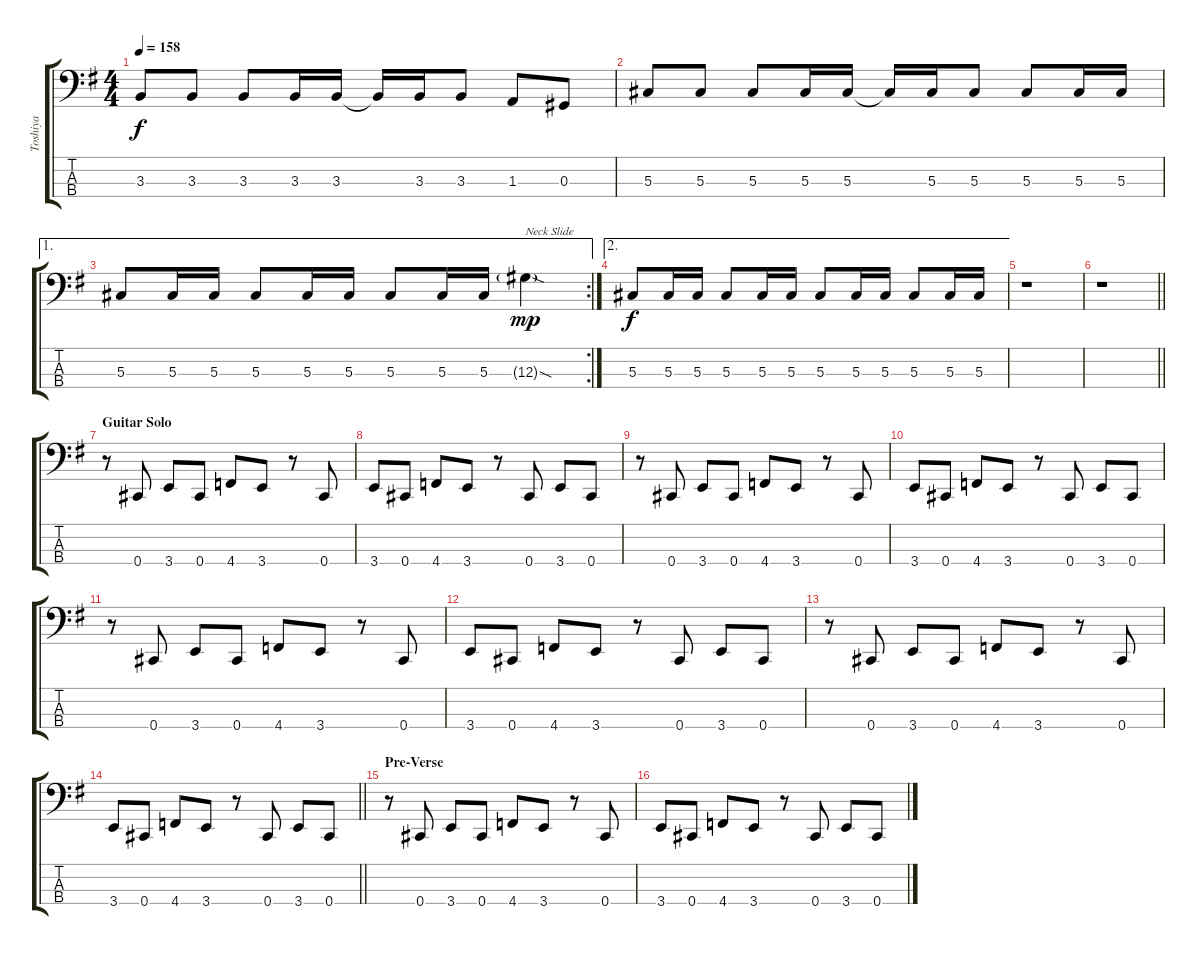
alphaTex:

\track ("Toshiya" "Toshiya") {instrument electricbasspick}
\staff {score tabs}
\tuning (Gb2 Db2 Ab1 Db1) {hide}
\ts (4 4)
\tempo 158
\clef f4
\ks g
3.3.8{dy f} 3.3.8 3.3.8 3.3.16 3.3.16 3.3{t}.16 3.3.16 3.3.8 1.3.8 0.3.8 |
5.3.8 5.3.8 5.3.8 5.3.16 5.3.16 5.3{t}.16 5.3.16 5.3.8 5.3.8 5.3.16 5.3.16 |
\ae 1
\rc 2
5.3.8 5.3.16 5.3.16 5.3.8 5.3.16 5.3.16 5.3.8 5.3.16 5.3.16 12.3{sod g}.4{txt "Neck Slide" dy mp} |
\ae 2
5.3.8{dy f} 5.3.16 5.3.16 5.3.8 5.3.16 5.3.16 5.3.8 5.3.16 5.3.16 5.3.8 5.3.16 5.3.16 |
r.1 |
\barLineRight lightlight
r.1 |
\section ("" "Guitar Solo")
r.8 0.4.8 3.4.8 0.4.8 4.4.8 3.4.8 r.8 0.4.8 |
3.4.8 0.4.8 4.4.8 3.4.8 r.8 0.4.8 3.4.8 0.4.8 |
r.8 0.4.8 3.4.8 0.4.8 4.4.8 3.4.8 r.8 0.4.8 |
3.4.8 0.4.8 4.4.8 3.4.8 r.8 0.4.8 3.4.8 0.4.8 |
r.8 0.4.8 3.4.8 0.4.8 4.4.8 3.4.8 r.8 0.4.8 |
3.4.8 0.4.8 4.4.8 3.4.8 r.8 0.4.8 3.4.8 0.4.8 |
r.8 0.4.8 3.4.8 0.4.8 4.4.8 3.4.8 r.8 0.4.8 |
\barLineRight lightlight
3.4.8 0.4.8 4.4.8 3.4.8 r.8 0.4.8 3.4.8 0.4.8 |
\section ("" "Pre-Verse")
r.8 0.4.8 3.4.8 0.4.8 4.4.8 3.4.8 r.8 0.4.8 |
3.4.8 0.4.8 4.4.8 3.4.8 r.8 0.4.8 3.4.8 0.4.8
